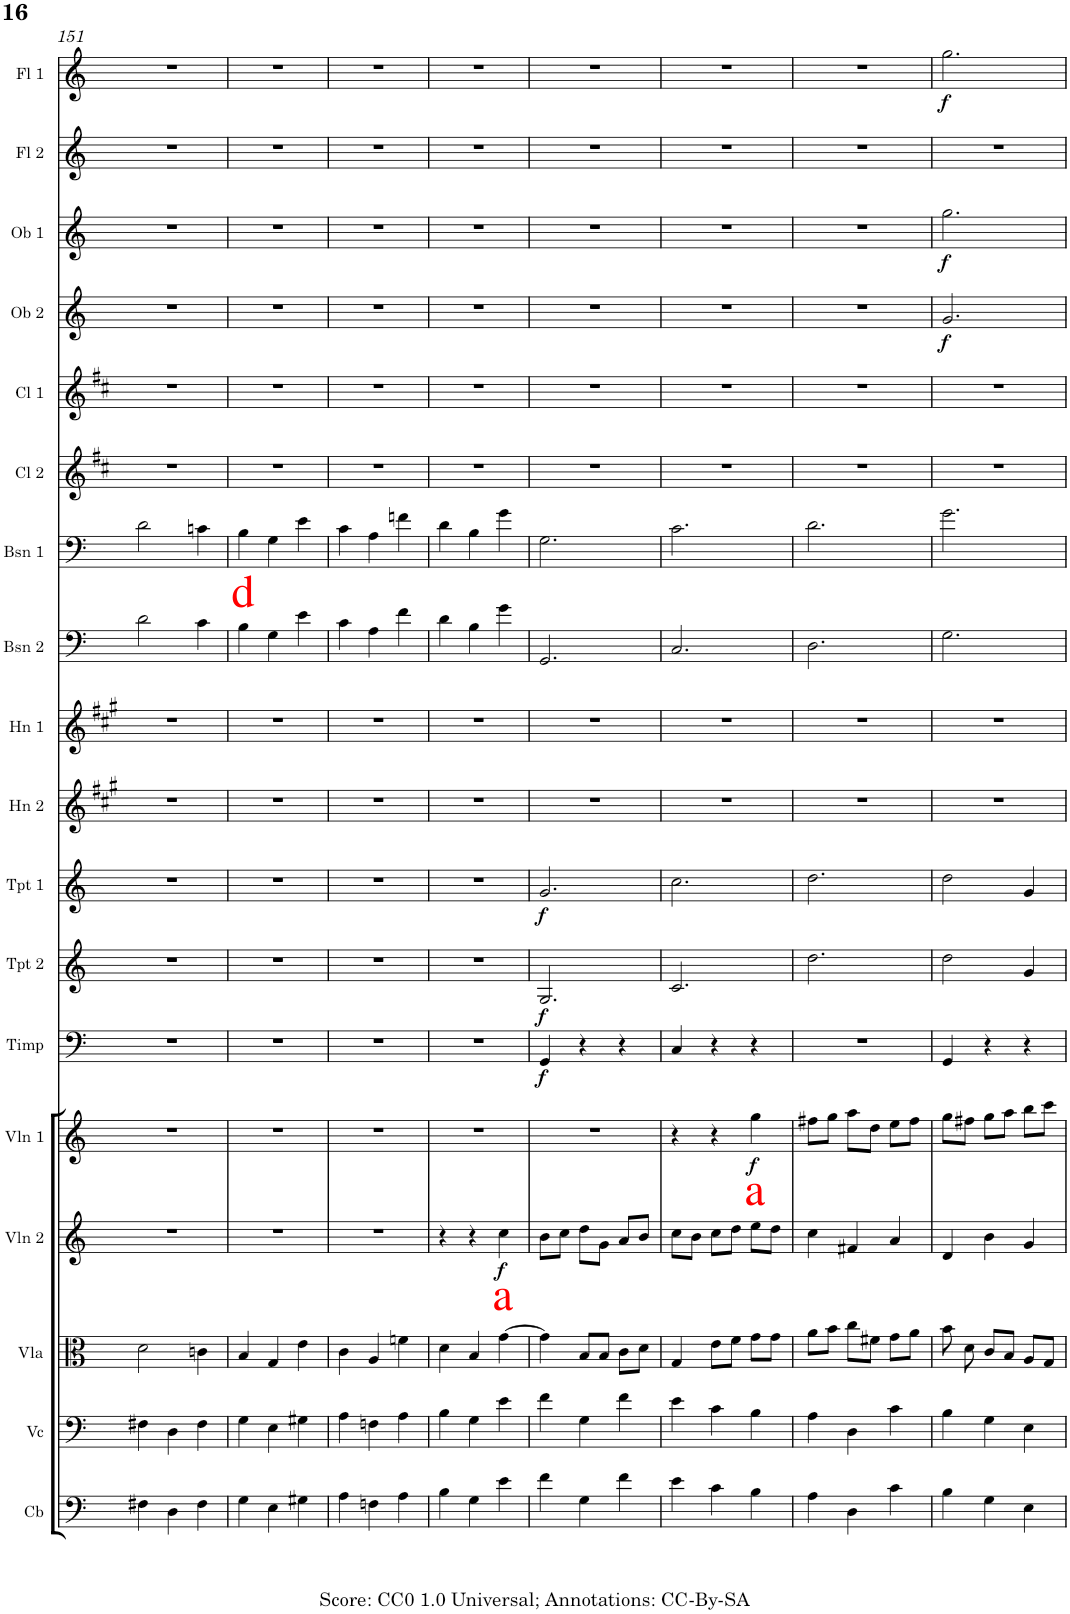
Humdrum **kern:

**kern	**kern	**kern	**kern	**text	**dynam	**kern	**text	**dynam	**kern	**dynam	**kern	**dynam	**kern	**dynam	**kern	**kern	**kern	**kern	**text	**kern	**kern	**kern	**dynam	**kern	**dynam	**kern	**kern	**dynam
*part18	*part17	*part16	*part15	*part15	*part15	*part14	*part14	*part14	*part13	*part13	*part12	*part12	*part11	*part11	*part10	*part9	*part8	*part7	*part7	*part6	*part5	*part4	*part4	*part3	*part3	*part2	*part1	*part1
*staff18	*staff17	*staff16	*staff15	*staff15	*staff15	*staff14	*staff14	*staff14	*staff13	*staff13	*staff12	*staff12	*staff11	*staff11	*staff10	*staff9	*staff8	*staff7	*staff7	*staff6	*staff5	*staff4	*staff4	*staff3	*staff3	*staff2	*staff1	*staff1
*I"Contrabass	*I"Violoncello	*I"Viola	*I"Violin 2	*	*	*I"Violin 1	*	*	*I"Timpani	*	*I"C Trumpet 2	*	*I"C Trumpet 1	*	*I"Eb Horn 2	*I"Eb Horn 1	*I"Bassoon 2	*I"Bassoon 1	*	*I"Bb Clarinet 2	*I"Bb Clarinet 1	*I"Oboe 2	*	*I"Oboe 1	*	*I"Flute 2	*I"Flute 1	*
*I'Cb	*I'Vc	*I'Vla	*I'Vln 2	*	*	*I'Vln 1	*	*	*I'Timp	*	*I'Tpt 2	*	*I'Tpt 1	*	*I'Hn 2	*I'Hn 1	*I'Bsn 2	*I'Bsn 1	*	*I'Cl 2	*I'Cl 1	*I'Ob 2	*	*I'Ob 1	*	*I'Fl 2	*I'Fl 1	*
!!LO:PB:g=z
*clefF4	*clefF4	*clefC3	*clefG2	*	*	*clefG2	*	*	*clefF4	*	*clefG2	*	*clefG2	*	*clefG2	*clefG2	*clefF4	*clefF4	*	*clefG2	*clefG2	*clefG2	*	*clefG2	*	*clefG2	*clefG2	*
*Trd7c12	*	*	*	*	*	*	*	*	*	*	*	*	*	*	*Trd5c9	*Trd5c9	*	*	*	*Trd1c2	*Trd1c2	*	*	*	*	*	*	*
*k[]	*k[]	*k[]	*k[]	*	*	*k[]	*	*	*k[]	*	*k[]	*	*k[]	*	*k[f#c#g#]	*k[f#c#g#]	*k[]	*k[]	*	*k[f#c#]	*k[f#c#]	*k[]	*	*k[]	*	*k[]	*k[]	*
*M3/4	*M3/4	*M3/4	*M3/4	*	*	*M3/4	*	*	*M3/4	*	*M3/4	*	*M3/4	*	*M3/4	*M3/4	*M3/4	*M3/4	*	*M3/4	*M3/4	*M3/4	*	*M3/4	*	*M3/4	*M3/4	*
=151	=151	=151	=151	=151	=151	=151	=151	=151	=151	=151	=151	=151	=151	=151	=151	=151	=151	=151	=151	=151	=151	=151	=151	=151	=151	=151	=151	=151
4F#X\	4F#X\	2d\	2.r	.	.	2.r	.	.	2.r	.	2.r	.	2.r	.	2.r	2.r	2d\	2d\	.	2.r	2.r	2.r	.	2.r	.	2.r	2.r	.
4D\	4D\	.	.	.	.	.	.	.	.	.	.	.	.	.	.	.	.	.	.	.	.	.	.	.	.	.	.	.
4F#\	4F#\	4cn\	.	.	.	.	.	.	.	.	.	.	.	.	.	.	4c\	4cn\	.	.	.	.	.	.	.	.	.	.
=152	=152	=152	=152	=152	=152	=152	=152	=152	=152	=152	=152	=152	=152	=152	=152	=152	=152	=152	=152	=152	=152	=152	=152	=152	=152	=152	=152	=152
!	!	!	!	!	!	!	!	!	!	!	!	!	!	!	!	!	!	!	!LO:LY:b:color=#FF0000	!	!	!	!	!	!	!	!	!
4G\	4G\	4B/	2.r	.	.	2.r	.	.	2.r	.	2.r	.	2.r	.	2.r	2.r	4B\	4B\	d	2.r	2.r	2.r	.	2.r	.	2.r	2.r	.
4E\	4E\	4G/	.	.	.	.	.	.	.	.	.	.	.	.	.	.	4G\	4G\	.	.	.	.	.	.	.	.	.	.
4G#X\	4G#X\	4e\	.	.	.	.	.	.	.	.	.	.	.	.	.	.	4e\	4e\	.	.	.	.	.	.	.	.	.	.
=153	=153	=153	=153	=153	=153	=153	=153	=153	=153	=153	=153	=153	=153	=153	=153	=153	=153	=153	=153	=153	=153	=153	=153	=153	=153	=153	=153	=153
4A\	4A\	4c\	2.r	.	.	2.r	.	.	2.r	.	2.r	.	2.r	.	2.r	2.r	4c\	4c\	.	2.r	2.r	2.r	.	2.r	.	2.r	2.r	.
4Fn\	4Fn\	4A/	.	.	.	.	.	.	.	.	.	.	.	.	.	.	4A\	4A\	.	.	.	.	.	.	.	.	.	.
4A\	4A\	4fn\	.	.	.	.	.	.	.	.	.	.	.	.	.	.	4f\	4fn\	.	.	.	.	.	.	.	.	.	.
=154	=154	=154	=154	=154	=154	=154	=154	=154	=154	=154	=154	=154	=154	=154	=154	=154	=154	=154	=154	=154	=154	=154	=154	=154	=154	=154	=154	=154
4B\	4B\	4d\	4r	.	.	2.r	.	.	2.r	.	2.r	.	2.r	.	2.r	2.r	4d\	4d\	.	2.r	2.r	2.r	.	2.r	.	2.r	2.r	.
4G\	4G\	4B/	4r	.	.	.	.	.	.	.	.	.	.	.	.	.	4B\	4B\	.	.	.	.	.	.	.	.	.	.
!	!	!	!	!LO:LY:b:color=#FF0000	!LO:DY:b	!	!	!	!	!	!	!	!	!	!	!	!	!	!	!	!	!	!	!	!	!	!	!
4e\	4e\	[4g\	4cc\	a	f	.	.	.	.	.	.	.	.	.	.	.	4g\	4g\	.	.	.	.	.	.	.	.	.	.
=155	=155	=155	=155	=155	=155	=155	=155	=155	=155	=155	=155	=155	=155	=155	=155	=155	=155	=155	=155	=155	=155	=155	=155	=155	=155	=155	=155	=155
!	!	!	!	!	!	!	!	!	!	!LO:DY:b	!	!LO:DY:b	!	!LO:DY:b	!	!	!	!	!	!	!	!	!	!	!	!	!	!
4f\	4f\	4g\]	8b\L	.	.	2.r	.	.	4GG/	f	2.G/	f	2.g/	f	2.r	2.r	2.GG/	2.G\	.	2.r	2.r	2.r	.	2.r	.	2.r	2.r	.
.	.	.	8cc\J	.	.	.	.	.	.	.	.	.	.	.	.	.	.	.	.	.	.	.	.	.	.	.	.	.
4G\	4G\	8B/L	8dd\L	.	.	.	.	.	4r	.	.	.	.	.	.	.	.	.	.	.	.	.	.	.	.	.	.	.
.	.	8B/J	8g\J	.	.	.	.	.	.	.	.	.	.	.	.	.	.	.	.	.	.	.	.	.	.	.	.	.
4f\	4f\	8c\L	8a/L	.	.	.	.	.	4r	.	.	.	.	.	.	.	.	.	.	.	.	.	.	.	.	.	.	.
.	.	8d\J	8b/J	.	.	.	.	.	.	.	.	.	.	.	.	.	.	.	.	.	.	.	.	.	.	.	.	.
=156	=156	=156	=156	=156	=156	=156	=156	=156	=156	=156	=156	=156	=156	=156	=156	=156	=156	=156	=156	=156	=156	=156	=156	=156	=156	=156	=156	=156
4e\	4e\	4G/	8cc\L	.	.	4r	.	.	4C/	.	2.c/	.	2.cc\	.	2.r	2.r	2.C/	2.c\	.	2.r	2.r	2.r	.	2.r	.	2.r	2.r	.
.	.	.	8b\J	.	.	.	.	.	.	.	.	.	.	.	.	.	.	.	.	.	.	.	.	.	.	.	.	.
4c\	4c\	8e\L	8cc\L	.	.	4r	.	.	4r	.	.	.	.	.	.	.	.	.	.	.	.	.	.	.	.	.	.	.
.	.	8f\J	8dd\J	.	.	.	.	.	.	.	.	.	.	.	.	.	.	.	.	.	.	.	.	.	.	.	.	.
!	!	!	!	!	!	!	!LO:LY:b:color=#FF0000	!LO:DY:b	!	!	!	!	!	!	!	!	!	!	!	!	!	!	!	!	!	!	!	!
4B\	4B\	8g\L	8ee\L	.	.	4gg\	a	f	4r	.	.	.	.	.	.	.	.	.	.	.	.	.	.	.	.	.	.	.
.	.	8g\J	8dd\J	.	.	.	.	.	.	.	.	.	.	.	.	.	.	.	.	.	.	.	.	.	.	.	.	.
=157	=157	=157	=157	=157	=157	=157	=157	=157	=157	=157	=157	=157	=157	=157	=157	=157	=157	=157	=157	=157	=157	=157	=157	=157	=157	=157	=157	=157
4A\	4A\	8a\L	4cc\	.	.	8ff#X\L	.	.	2.r	.	2.dd\	.	2.dd\	.	2.r	2.r	2.D\	2.d\	.	2.r	2.r	2.r	.	2.r	.	2.r	2.r	.
.	.	8b\J	.	.	.	8gg\J	.	.	.	.	.	.	.	.	.	.	.	.	.	.	.	.	.	.	.	.	.	.
4D\	4D\	8cc\L	4f#X/	.	.	8aa\L	.	.	.	.	.	.	.	.	.	.	.	.	.	.	.	.	.	.	.	.	.	.
.	.	8f#X\J	.	.	.	8dd\J	.	.	.	.	.	.	.	.	.	.	.	.	.	.	.	.	.	.	.	.	.	.
4c\	4c\	8g\L	4a/	.	.	8ee\L	.	.	.	.	.	.	.	.	.	.	.	.	.	.	.	.	.	.	.	.	.	.
.	.	8a\J	.	.	.	8ff#\J	.	.	.	.	.	.	.	.	.	.	.	.	.	.	.	.	.	.	.	.	.	.
=158	=158	=158	=158	=158	=158	=158	=158	=158	=158	=158	=158	=158	=158	=158	=158	=158	=158	=158	=158	=158	=158	=158	=158	=158	=158	=158	=158	=158
!	!	!	!	!	!	!	!	!	!	!	!	!	!	!	!	!	!	!	!	!	!	!	!LO:DY:b	!	!LO:DY:b	!	!	!LO:DY:b
4B\	4B\	8b\	4d/	.	.	8gg\L	.	.	4GG/	.	2dd\	.	2dd\	.	2.r	2.r	2.G\	2.g\	.	2.r	2.r	2.g/	f	2.gg\	f	2.r	2.gg\	f
.	.	8d\	.	.	.	8ff#X\J	.	.	.	.	.	.	.	.	.	.	.	.	.	.	.	.	.	.	.	.	.	.
4G\	4G\	8c/L	4b\	.	.	8gg\L	.	.	4r	.	.	.	.	.	.	.	.	.	.	.	.	.	.	.	.	.	.	.
.	.	8B/J	.	.	.	8aa\J	.	.	.	.	.	.	.	.	.	.	.	.	.	.	.	.	.	.	.	.	.	.
4E\	4E\	8A/L	4g/	.	.	8bb\L	.	.	4r	.	4g/	.	4g/	.	.	.	.	.	.	.	.	.	.	.	.	.	.	.
.	.	8G/J	.	.	.	8ccc\J	.	.	.	.	.	.	.	.	.	.	.	.	.	.	.	.	.	.	.	.	.	.
=	=	=	=	=	=	=	=	=	=	=	=	=	=	=	=	=	=	=	=	=	=	=	=	=	=	=	=	=
*-	*-	*-	*-	*-	*-	*-	*-	*-	*-	*-	*-	*-	*-	*-	*-	*-	*-	*-	*-	*-	*-	*-	*-	*-	*-	*-	*-	*-
